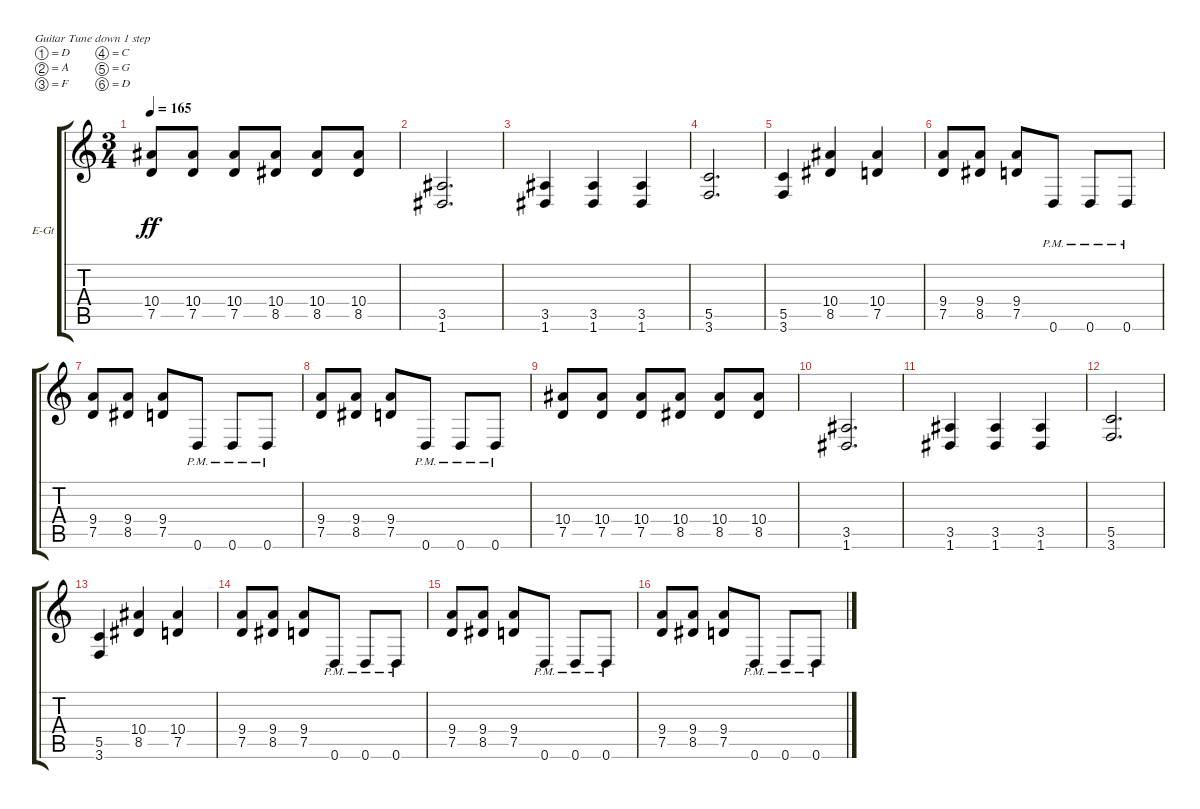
\bracketExtendMode groupsimilarinstruments
\firstSystemTrackNameOrientation horizontal
\otherSystemsTrackNameOrientation horizontal
\track ("Electric Guitar 2" "E-Gt") {instrument distortionguitar}
\staff {score tabs}
\tuning (D4 A3 F3 C3 G2 D2)
\ts (3 4)
\tempo 165
\clef g2
\ks c
(10.4 7.5).8{dy ff} (10.4 7.5).8 (10.4 7.5).8 (10.4 8.5).8 (10.4 8.5).8 (10.4 8.5).8 |
(1.6 3.5).2{d} |
(1.6 3.5).4 (1.6 3.5).4 (3.5 1.6).4 |
(3.6 5.5).2{d} |
(5.5 3.6).4 (8.5 10.4).4 (10.4 7.5).4 |
(7.5 9.4).8 (8.5 9.4).8 (7.5 9.4).8 0.6{pm}.8 0.6{pm}.8 0.6{pm}.8 |
(7.5 9.4).8 (8.5 9.4).8 (7.5 9.4).8 0.6{pm}.8 0.6{pm}.8 0.6{pm}.8 |
(7.5 9.4).8 (8.5 9.4).8 (7.5 9.4).8 0.6{pm}.8 0.6{pm}.8 0.6{pm}.8 |
(10.4 7.5).8 (10.4 7.5).8 (10.4 7.5).8 (10.4 8.5).8 (10.4 8.5).8 (10.4 8.5).8 |
(1.6 3.5).2{d} |
(1.6 3.5).4 (1.6 3.5).4 (3.5 1.6).4 |
(3.6 5.5).2{d} |
(5.5 3.6).4 (8.5 10.4).4 (10.4 7.5).4 |
(7.5 9.4).8 (8.5 9.4).8 (7.5 9.4).8 0.6{pm}.8 0.6{pm}.8 0.6{pm}.8 |
(7.5 9.4).8 (8.5 9.4).8 (7.5 9.4).8 0.6{pm}.8 0.6{pm}.8 0.6{pm}.8 |
(7.5 9.4).8 (8.5 9.4).8 (7.5 9.4).8 0.6{pm}.8 0.6{pm}.8 0.6{pm}.8
